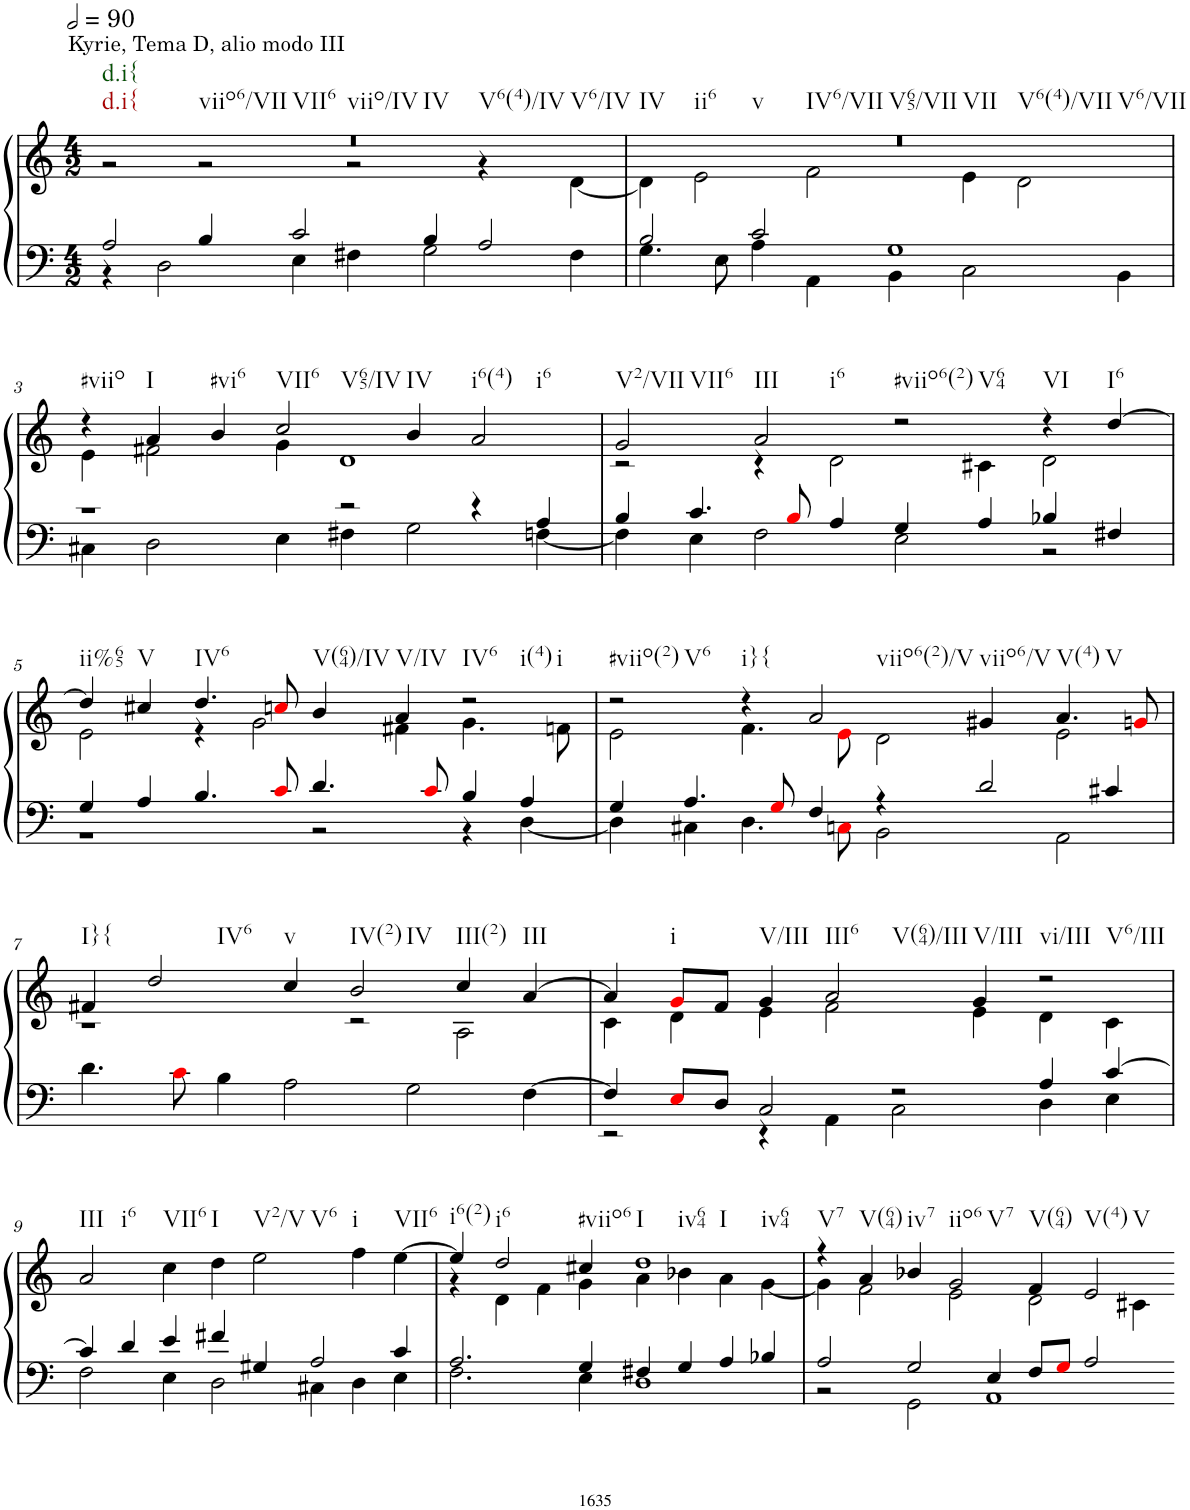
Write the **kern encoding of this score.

**kern	**kern
*part1	*part1
*staff2	*staff1
*I"Organ	*
*clefF4	*clefG2
*k[]	*k[]
*M4/2	*M4/2
*MM180	*MM180
=1	=1
*^	*^
!	!	!LO:TX:a:t=Kyrie, Tema D, alio modo III	!
!	!	!LO:TX:b:t=d.i{	!
!	!	!LO:TX:b:t=d.i{	!
!	!	!LO:TX:b:t=viio6/VII	!
!	!	!LO:TX:b:t=VII6	!
!	!	!LO:TX:b:t=viio/IV	!
!	!	!LO:TX:b:t=IV	!
!	!	!LO:TX:b:t=V6(4)/IV	!
!	!	!LO:TX:b:t=V6/IV	!
2A/	4r	0r	2r
.	2D\	.	.
4B/	.	.	2r
2c/	4E\	.	.
.	4F#X\	.	2r
4B/	2G\	.	.
2A/	.	.	4r
.	4F#\	.	[4d\
=2	=2	=2	=2
!	!	!LO:TX:b:t=IV	!
!	!	!LO:TX:b:t=ii6	!
!	!	!LO:TX:b:t=v	!
!	!	!LO:TX:b:t=IV6/VII	!
!	!	!LO:TX:b:t=V65/VII	!
!	!	!LO:TX:b:t=VII	!
!	!	!LO:TX:b:t=V6(4)/VII	!
!	!	!LO:TX:b:t=V6/VII	!
2B/	4.G\	0r	4d\]
.	.	.	2e\
.	8E\	.	.
2c/	4A\	.	.
.	4AA\	.	2f\
1G	4BB\	.	.
.	2C\	.	4e\
.	.	.	2d\
.	4BB\	.	.
!!LO:LB:g=z	!!
=3	=3	=3	=3
!	!	!LO:TX:b:t=#viio	!
1r	4C#X\	4r	4e\
!	!	!LO:TX:b:t=I	!
.	2D\	4a/	2f#X\
!	!	!LO:TX:b:t=#vi6	!
.	.	4b/	.
!	!	!LO:TX:b:t=VII6	!
!	!	!LO:TX:b:t=V65/IV	!
.	4E\	2cc/	4g\
2r	4F#X\	.	1d
!	!	!LO:TX:b:t=IV	!
.	2G\	4b/	.
!	!	!LO:TX:b:t=i6(4)	!
!	!	!LO:TX:b:t=i6	!
4r	.	2a/	.
4A/	[4Fn\	.	.
=4	=4	=4	=4
!	!	!LO:TX:b:t=V2/VII	!
!	!	!LO:TX:b:t=VII6	!
4B/	4F\]	2g/	2r
4.c/	4E\	.	.
!	!	!LO:TX:b:t=III	!
!	!	!LO:TX:b:t=i6	!
.	2F\	2a/	4r
8Bi/	.	.	.
4A/	.	.	2d\
!	!	!LO:TX:b:t=#viio6(2)	!
!	!	!LO:TX:b:t=V64	!
4G/	2E\	2r	.
4A/	.	.	4c#X\
!	!	!LO:TX:b:t=VI	!
4B-X/	2r	4r	2d\
!	!	!LO:TX:b:t=I6	!
4F#X/	.	[4dd/	.
!!LO:LB:g=z	!!
=5	=5	=5	=5
!	!	!LO:TX:b:t=ii%65	!
4G/	1r	4dd/]	2e\
!	!	!LO:TX:b:t=V	!
4A/	.	4cc#X/	.
!	!	!LO:TX:b:t=IV6	!
4.B/	.	4.dd/	4r
.	.	.	2g\
8ci/	.	8ccni/	.
!	!	!LO:TX:b:t=V(64)/IV	!
4.d/	2r	4b/	.
!	!	!LO:TX:b:t=V/IV	!
.	.	4a/	4f#X\
8ci/	.	.	.
!	!	!LO:TX:b:t=IV6	!
!	!	!LO:TX:b:t=i(4)	!
!	!	!LO:TX:b:t=i	!
4B/	4r	2r	4.g\
4A/	[4D\	.	.
.	.	.	8fn\
=6	=6	=6	=6
!	!	!LO:TX:b:t=#viio(2)	!
!	!	!LO:TX:b:t=V6	!
4G/	4D\]	2r	2e\
4.A/	4C#X\	.	.
!	!	!LO:TX:b:t=i}{	!
.	4.D\	4r	4.f\
8Gi/	.	.	.
!	!	!LO:TX:b:t=viio6(2)/V	!
4F/	.	2a/	.
.	8Cni\	.	8ei\
4r	2BB\	.	2d\
!	!	!LO:TX:b:t=viio6/V	!
2d/	.	4g#X/	.
!	!	!LO:TX:b:t=V(4)	!
!	!	!LO:TX:b:t=V	!
.	2AA\	4.a/	2e\
4c#X/	.	.	.
.	.	8gni/	.
*v	*v	*	*
!!LO:LB:g=z	!!
=7	=7	=7
!	!LO:TX:b:t=I}{	!
4.d\	4f#X/	1r
!	!LO:TX:b:t=IV6	!
.	2dd/	.
8ci\	.	.
4B\	.	.
!	!LO:TX:b:t=v	!
2A\	4cc/	.
!	!LO:TX:b:t=IV(2)	!
!	!LO:TX:b:t=IV	!
.	2b/	2r
2G\	.	.
!	!LO:TX:b:t=III(2)	!
.	4cc/	2A\
!	!LO:TX:b:t=III	!
[4F\	[4a/	.
=8	=8	=8
*^	*	*
4F/]	2r	4a/]	4c\
!	!	!LO:TX:b:t=i	!
8Ei/L	.	8gi/L	4d\
8D/J	.	8f/J	.
!	!	!LO:TX:b:t=V/III	!
2C/	4r	4g/	4e\
!	!	!LO:TX:b:t=III6	!
!	!	!LO:TX:b:t=V(64)/III	!
.	4AA\	2a/	2f\
2r	2C\	.	.
!	!	!LO:TX:b:t=V/III	!
.	.	4g/	4e\
!	!	!LO:TX:b:t=vi/III	!
!	!	!LO:TX:b:t=V6/III	!
4A/	4D\	2r	4d\
[4c/	4E\	.	4c\
!!LO:LB:g=z
=9	=9	=9	=9
!	!	!LO:TX:b:t=III	!
!	!	!LO:TX:b:t=i6	!
*	*	*v	*v
4c/]	2F\	2a/
4d/	.	.
!	!	!LO:TX:b:t=VII6
4e/	4E\	4cc\
!	!	!LO:TX:b:t=I
4f#X/	2D\	4dd\
!	!	!LO:TX:b:t=V2/V
!	!	!LO:TX:b:t=V6
4G#X/	.	2ee\
2A/	4C#X\	.
!	!	!LO:TX:b:t=i
.	4D\	4ff\
!	!	!LO:TX:b:t=VII6
4c/	4E\	[4ee\
=10	=10	=10
*	*	*^
!	!	!LO:TX:b:t=i6(2)	!
2.A/	2.F\	4ee/]	4r
!	!	!LO:TX:b:t=i6	!
.	.	2dd/	4d\
.	.	.	4f\
!	!	!LO:TX:b:t=#viio6	!
4G/	4E\	4cc#X/	4g\
!	!	!LO:TX:b:t=I	!
!	!	!LO:TX:b:t=iv64	!
!	!	!LO:TX:b:t=I	!
!	!	!LO:TX:b:t=iv64	!
4F#X/	1D	1dd	4a\
4G/	.	.	4b-X\
4A/	.	.	4a\
4B-X/	.	.	[4g\
=11	=11	=11	=11
!	!	!LO:TX:b:t=V7	!
2A/	2r	4r	4g\]
!	!	!LO:TX:b:t=V(64)	!
.	.	4a/	2f\
!	!	!LO:TX:b:t=iv7	!
2G/	2GG\	4b-X/	.
!	!	!LO:TX:b:t=iio6	!
!	!	!LO:TX:b:t=V7	!
.	.	2g/	2e\
4E/	1AA	.	.
!	!	!LO:TX:b:t=V(64)	!
8F/L	.	4f/	2d\
8Gi/J	.	.	.
!	!	!LO:TX:b:t=V(4)	!
!	!	!LO:TX:b:t=V	!
2A/	.	2e/	.
.	.	.	4c#X\
*v	*v	*	*
*	*v	*v
=-	=-
*-	*-
